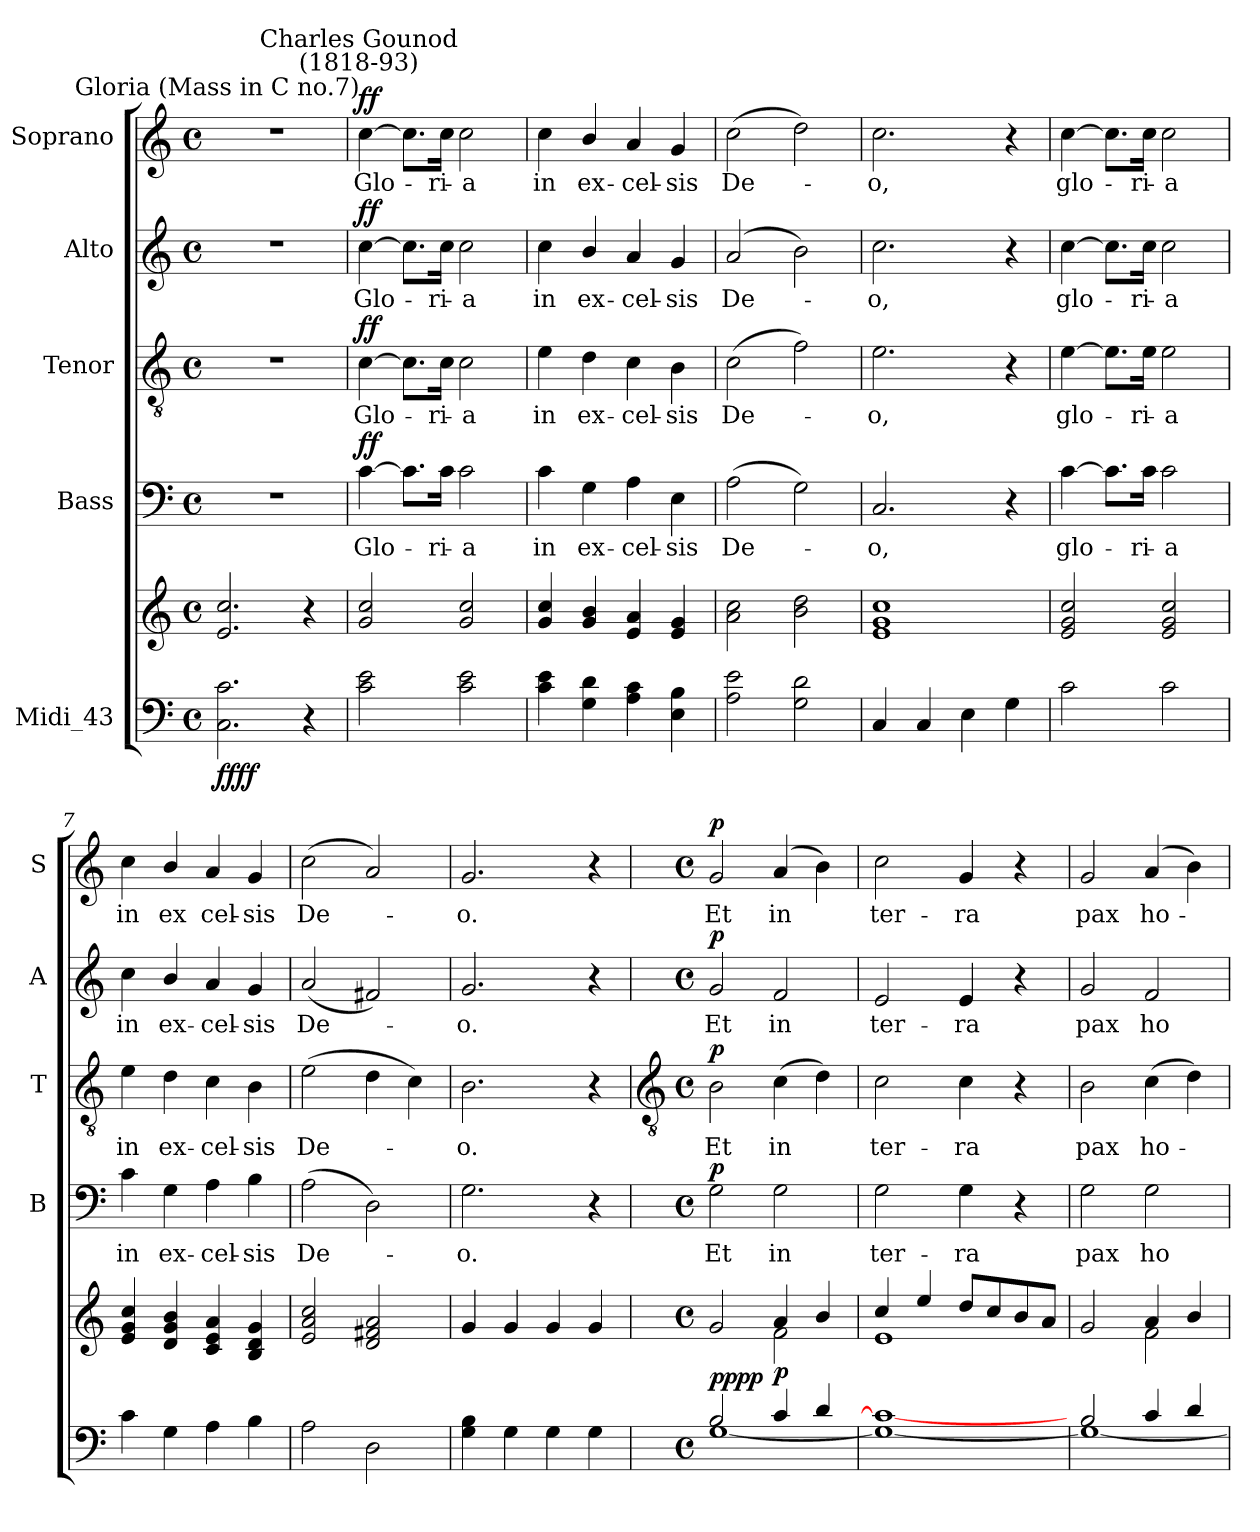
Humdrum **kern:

**kern	**kern	**dynam	**kern	**text	**dynam	**kern	**text	**dynam	**kern	**text	**dynam	**kern	**text	**dynam
*part5	*part5	*part5	*part4	*part4	*part4	*part3	*part3	*part3	*part2	*part2	*part2	*part1	*part1	*part1
*staff6	*staff5	*staff5/6	*staff4	*staff4	*staff4	*staff3	*staff3	*staff3	*staff2	*staff2	*staff2	*staff1	*staff1	*staff1
*I"Midi_43	*	*	*I"Bass	*	*	*I"Tenor	*	*	*I"Alto	*	*	*I"Soprano	*	*
*	*	*	*I'B	*	*	*I'T	*	*	*I'A	*	*	*I'S	*	*
*clefF4	*clefG2	*	*clefF4	*	*	*clefGv2	*	*	*clefG2	*	*	*clefG2	*	*
*k[]	*k[]	*	*k[]	*	*	*k[]	*	*	*k[]	*	*	*k[]	*	*
*C:	*C:	*	*C:	*	*	*C:	*	*	*C:	*	*	*C:	*	*
*M4/4	*M4/4	*	*M4/4	*	*	*M4/4	*	*	*M4/4	*	*	*M4/4	*	*
*met(c)	*met(c)	*	*met(c)	*	*	*met(c)	*	*	*met(c)	*	*	*met(c)	*	*
=1	=1	=1	=1	=1	=1	=1	=1	=1	=1	=1	=1	=1	=1	=1
!	!	!	!	!	!	!	!	!	!	!	!	!LO:TX:a:cj:t=Gloria (Mass in C no.7)	!	!
!	!	!LO:DY:b=2	!	!	!	!	!	!	!	!	!	!	!	!
!	!	!LO:DY:n=1:b	!	!	!	!	!	!	!	!	!	!	!	!
2.C 2.c	2.e 2.cc	ff ff	1r	.	.	1r	.	.	1r	.	.	1r	.	.
4r	4r	.	.	.	.	.	.	.	.	.	.	.	.	.
=2	=2	=2	=2	=2	=2	=2	=2	=2	=2	=2	=2	=2	=2	=2
!	!	!	!	!	!	!	!	!	!	!	!	!LO:TX:a:cj:t=Charles Gounod\n(1818-93)	!	!
!	!	!	!	!LO:LY:b	!LO:DY:b	!	!LO:LY:b	!LO:DY:b	!	!LO:LY:b	!LO:DY:b	!	!LO:LY:b	!LO:DY:b
2c 2e	2g 2cc	.	[4c	Glo-	ff	[4c	Glo-	ff	[4cc	Glo-	ff	[4cc	Glo-	ff
.	.	.	8.c\L]	.	.	8.c\L]	.	.	8.cc\L]	.	.	8.cc\L]	.	.
!	!	!	!	!LO:LY:b	!	!	!LO:LY:b	!	!	!LO:LY:b	!	!	!LO:LY:b	!
.	.	.	16c\Jk	ri-	.	16c\Jk	ri-	.	16cc\Jk	ri-	.	16cc\Jk	ri-	.
!	!	!	!	!LO:LY:b	!	!	!LO:LY:b	!	!	!LO:LY:b	!	!	!LO:LY:b	!
2c 2e	2g 2cc	.	2c	-a	.	2c	-a	.	2cc	-a	.	2cc	-a	.
=3	=3	=3	=3	=3	=3	=3	=3	=3	=3	=3	=3	=3	=3	=3
!	!	!	!	!LO:LY:b	!	!	!LO:LY:b	!	!	!LO:LY:b	!	!	!LO:LY:b	!
4c 4e	4g 4cc	.	4c	in	.	4e	in	.	4cc	in	.	4cc	in	.
!	!	!	!	!LO:LY:b	!	!	!LO:LY:b	!	!	!LO:LY:b	!	!	!LO:LY:b	!
4G 4d	4g 4b	.	4G	ex-	.	4d	ex-	.	4b/	ex-	.	4b/	ex-	.
!	!	!	!	!LO:LY:b	!	!	!LO:LY:b	!	!	!LO:LY:b	!	!	!LO:LY:b	!
4A 4c	4e 4a	.	4A	-cel-	.	4c	-cel-	.	4a	-cel-	.	4a	-cel-	.
!	!	!	!	!LO:LY:b	!	!	!LO:LY:b	!	!	!LO:LY:b	!	!	!LO:LY:b	!
4E 4B	4e 4g	.	4E	-sis	.	4B	-sis	.	4g	-sis	.	4g	-sis	.
=4	=4	=4	=4	=4	=4	=4	=4	=4	=4	=4	=4	=4	=4	=4
!	!	!	!	!LO:LY:b	!	!	!LO:LY:b	!	!	!LO:LY:b	!	!	!LO:LY:b	!
2A 2e	2a 2cc	.	(>2A	De-	.	(>2c	De-	.	(<2a	De-	.	(>2cc	De-	.
2G 2d	2b 2dd	.	2G)	.	.	2f)	.	.	2b)	.	.	2dd)	.	.
=5	=5	=5	=5	=5	=5	=5	=5	=5	=5	=5	=5	=5	=5	=5
!	!	!	!	!LO:LY:b	!	!	!LO:LY:b	!	!	!LO:LY:b	!	!	!LO:LY:b	!
4C	1e 1g 1cc	.	2.C	o,	.	2.e	o,	.	2.cc	o,	.	2.cc	o,	.
4C	.	.	.	.	.	.	.	.	.	.	.	.	.	.
4E	.	.	.	.	.	.	.	.	.	.	.	.	.	.
4G	.	.	4r	.	.	4r	.	.	4r	.	.	4r	.	.
=6	=6	=6	=6	=6	=6	=6	=6	=6	=6	=6	=6	=6	=6	=6
!	!	!	!	!LO:LY:b	!	!	!LO:LY:b	!	!	!LO:LY:b	!	!	!LO:LY:b	!
2c	2e 2g 2cc	.	[4c	glo-	.	[4e	glo-	.	[4cc	glo-	.	[4cc	glo-	.
.	.	.	8.c\L]	.	.	8.e\L]	.	.	8.cc\L]	.	.	8.cc\L]	.	.
!	!	!	!	!LO:LY:b	!	!	!LO:LY:b	!	!	!LO:LY:b	!	!	!LO:LY:b	!
.	.	.	16c\Jk	ri-	.	16e\Jk	ri-	.	16cc\Jk	ri-	.	16cc\Jk	ri-	.
!	!	!	!	!LO:LY:b	!	!	!LO:LY:b	!	!	!LO:LY:b	!	!	!LO:LY:b	!
2c	2e 2g 2cc	.	2c	-a	.	2e	-a	.	2cc	-a	.	2cc	-a	.
=7	=7	=7	=7	=7	=7	=7	=7	=7	=7	=7	=7	=7	=7	=7
!	!	!	!	!LO:LY:b	!	!	!LO:LY:b	!	!	!LO:LY:b	!	!	!LO:LY:b	!
4c	4e 4g 4cc	.	4c	in	.	4e	in	.	4cc	in	.	4cc	in	.
!	!	!	!	!LO:LY:b	!	!	!LO:LY:b	!	!	!LO:LY:b	!	!	!LO:LY:b	!
4G	4d 4g 4b	.	4G	ex-	.	4d	ex-	.	4b/	ex-	.	4b/	ex	.
!	!	!	!	!LO:LY:b	!	!	!LO:LY:b	!	!	!LO:LY:b	!	!	!LO:LY:b	!
4A	4c 4e 4a	.	4A	-cel-	.	4c	-cel-	.	4a	-cel-	.	4a/	cel-	.
!	!	!	!	!LO:LY:b	!	!	!LO:LY:b	!	!	!LO:LY:b	!	!	!LO:LY:b	!
4B	4B 4d 4g	.	4B	-sis	.	4B	-sis	.	4g	-sis	.	4g	-sis	.
=8	=8	=8	=8	=8	=8	=8	=8	=8	=8	=8	=8	=8	=8	=8
!	!	!	!	!LO:LY:b	!	!	!LO:LY:b	!	!	!LO:LY:b	!	!	!LO:LY:b	!
2A	2e 2a 2cc	.	(>2A	De-	.	(>2e	De-	.	(<2a	De-	.	(<2cc	De-	.
2D	2d 2f#X 2a	.	2D)	.	.	4d	.	.	2f#X)	.	.	2a)	.	.
.	.	.	.	.	.	4c)	.	.	.	.	.	.	.	.
=9	=9	=9	=9	=9	=9	=9	=9	=9	=9	=9	=9	=9	=9	=9
!	!	!	!	!LO:LY:b	!	!	!LO:LY:b	!	!	!LO:LY:b	!	!	!LO:LY:b	!
4G 4B	4g	.	2.G	o.	.	2.B	o.	.	2.g	o.	.	2.g	o.	.
4G	4g	.	.	.	.	.	.	.	.	.	.	.	.	.
4G	4g	.	.	.	.	.	.	.	.	.	.	.	.	.
4G	4g	.	4r	.	.	4r	.	.	4r	.	.	4r	.	.
!!LO:LB:g=z
=10	=10	=10	=10	=10	=10	=10	=10	=10	=10	=10	=10	=10	=10	=10
*	*	*	*	*	*	*clefGv2	*	*	*	*	*	*	*	*
*M4/4	*M4/4	*	*M4/4	*	*	*M4/4	*	*	*M4/4	*	*	*M4/4	*	*
*met(c)	*met(c)	*	*met(c)	*	*	*met(c)	*	*	*met(c)	*	*	*met(c)	*	*
*^	*^	*	*	*	*	*	*	*	*	*	*	*	*	*
!	!	!	!	!LO:DY:b=2	!	!LO:LY:b	!	!	!LO:LY:b	!	!	!LO:LY:b	!	!	!LO:LY:b	!
!	!	!	!	!LO:DY:n=1:a=2	!	!	!	!	!	!	!	!	!	!	!	!
!	!	!	!	!LO:DY:n=2:b	!	!	!	!	!	!	!	!	!	!	!	!
!	!	!	!	!LO:DY:n=3:a	!	!	!LO:DY:b	!	!	!LO:DY:b	!	!	!LO:DY:b	!	!	!LO:DY:b
2B/	[1G/	2g	2ryy	p p p p	2G	Et	p	2B	Et	p	2g	Et	p	2g	Et	p
!	!	!	!	!LO:DY:n=4:b	!	!LO:LY:b	!	!	!LO:LY:b	!	!	!LO:LY:b	!	!	!LO:LY:b	!
4c/	.	4a	2f\	p	2G	in	.	(>4c	in	.	2f	in	.	(<4a	in	.
4d/	.	4b/	.	.	.	.	.	4d)	.	.	.	.	.	4b)	.	.
=11	=11	=11	=11	=11	=11	=11	=11	=11	=11	=11	=11	=11	=11	=11	=11	=11
!	!	!	!	!	!	!LO:LY:b	!	!	!LO:LY:b	!	!	!LO:LY:b	!	!	!LO:LY:b	!
1ryy	1G_ 1c_	4cc/	1e\	.	2G	ter-	.	2c	ter-	.	2e	ter-	.	2cc	ter-	.
.	.	4ee/	.	.	.	.	.	.	.	.	.	.	.	.	.	.
!	!	!	!	!	!	!LO:LY:b	!	!	!LO:LY:b	!	!	!LO:LY:b	!	!	!LO:LY:b	!
.	.	8dd/L	.	.	4G	-ra	.	4c	-ra	.	4e	-ra	.	4g	-ra	.
.	.	8cc/	.	.	.	.	.	.	.	.	.	.	.	.	.	.
.	.	8b/	.	.	4r	.	.	4r	.	.	4r	.	.	4r	.	.
.	.	8aJ	.	.	.	.	.	.	.	.	.	.	.	.	.	.
=12	=12	=12	=12	=12	=12	=12	=12	=12	=12	=12	=12	=12	=12	=12	=12	=12
!	!	!	!	!	!	!LO:LY:b	!	!	!LO:LY:b	!	!	!LO:LY:b	!	!	!LO:LY:b	!
2B/	1G/_	2g	2ryy	.	2G	pax	.	2B	pax	.	2g	pax	.	2g	pax	.
!	!	!	!	!	!	!LO:LY:b	!	!	!LO:LY:b	!	!	!LO:LY:b	!	!	!LO:LY:b	!
4c/	.	4a	2f\	.	2G	ho-	.	(>4c	ho-	.	2f	ho-	.	(<4a	ho-	.
4d/	.	4b/	.	.	.	.	.	4d)	.	.	.	.	.	4b)	.	.
*v	*v	*	*	*	*	*	*	*	*	*	*	*	*	*	*	*
*	*v	*v	*	*	*	*	*	*	*	*	*	*	*	*	*
=	=	=	=	=	=	=	=	=	=	=	=	=	=	=
*-	*-	*-	*-	*-	*-	*-	*-	*-	*-	*-	*-	*-	*-	*-
